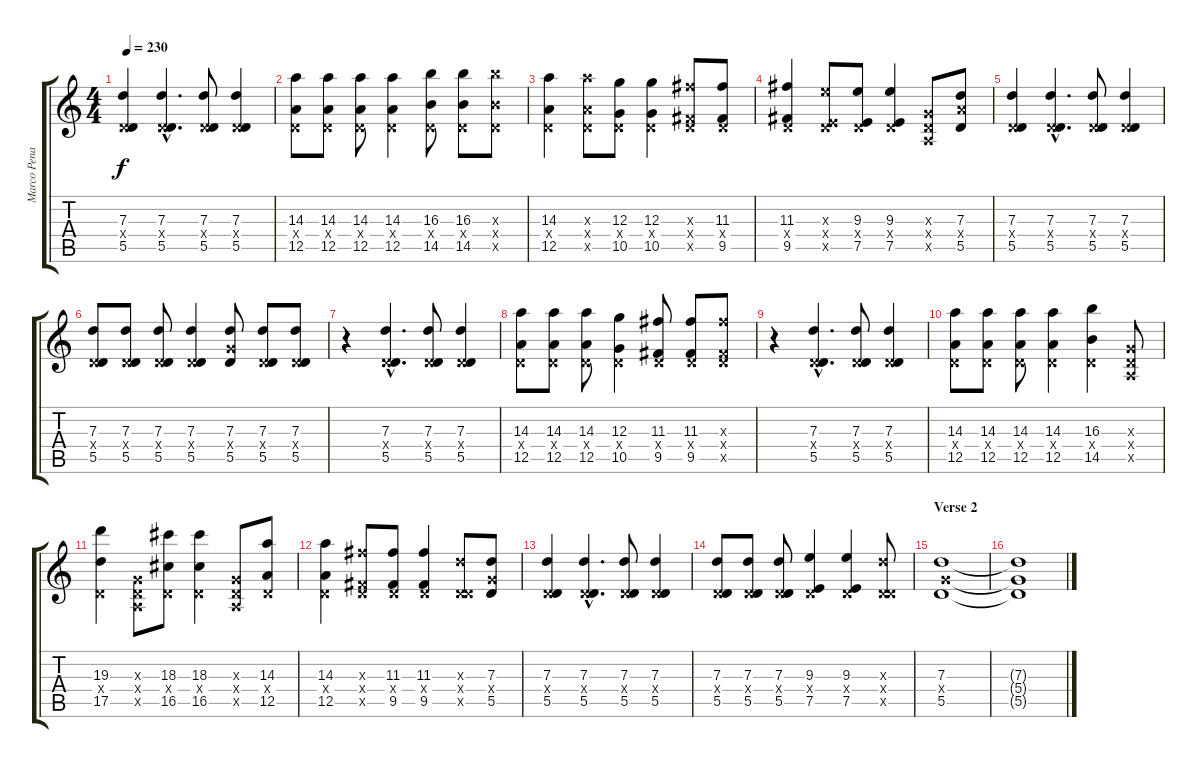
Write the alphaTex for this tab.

\track ("Marco Pena" "Marco Pena") {instrument distortionguitar}
\staff {score tabs}
\tuning (E4 B3 G3 D3 A2 E2) {hide}
\ts (4 4)
\tempo 230
\clef g2
\ks c
(7.3 0.4{x} 5.5).4{dy f} (7.3{hac} 0.4{hac x} 5.5{hac}).4{d} (7.3 0.4{x} 5.5).8 (7.3 0.4{x} 5.5).4 |
(14.3 0.4{x} 12.5).8 (14.3 0.4{x} 12.5).8 (14.3 0.4{x} 12.5).8 (14.3 0.4{x} 12.5).4 (16.3 0.4{x} 14.5).8 (16.3 0.4{x} 14.5).8 (16.3{x} 0.4{x} 14.5{x}).8 |
(14.3 0.4{x} 12.5).4 (14.3{x} 0.4{x} 12.5{x}).8 (12.3 0.4{x} 10.5).8 (12.3 0.4{x} 10.5).4 (11.3{x} 0.4{x} 9.5{x}).8 (11.3 0.4{x} 9.5).8 |
(11.3 0.4{x} 9.5).4 (9.3{x} 0.4{x} 7.5{x}).8 (9.3 0.4{x} 7.5).8 (9.3 0.4{x} 7.5).4 (0.3{x} 0.4{x} 0.5{x}).8 (7.3 7.4{x} 5.5).8 |
(7.3 0.4{x} 5.5).4 (7.3{hac} 0.4{hac x} 5.5{hac}).4{d} (7.3 0.4{x} 5.5).8 (7.3 0.4{x} 5.5).4 |
(7.3 0.4{x} 5.5).8 (7.3 0.4{x} 5.5).8 (7.3 0.4{x} 5.5).8 (7.3 0.4{x} 5.5).4 (7.3 5.4{x} 5.5).8 (7.3 0.4{x} 5.5).8 (7.3 0.4{x} 5.5).8 |
r.4 (7.3{hac} 0.4{hac x} 5.5{hac}).4{d} (7.3 0.4{x} 5.5).8 (7.3 0.4{x} 5.5).4 |
(14.3 0.4{x} 12.5).8 (14.3 0.4{x} 12.5).8 (14.3 0.4{x} 12.5).8 (12.3 0.4{x} 10.5).4 (11.3 0.4{x} 9.5).8 (11.3 0.4{x} 9.5).8 (11.3{x} 0.4{x} 9.5{x}).8 |
r.4 (7.3{hac} 0.4{hac x} 5.5{hac}).4{d} (7.3 0.4{x} 5.5).8 (7.3 0.4{x} 5.5).4 |
(14.3 0.4{x} 12.5).8 (14.3 0.4{x} 12.5).8 (14.3 0.4{x} 12.5).8 (14.3 0.4{x} 12.5).4 (16.3 0.4{x} 14.5).4 (0.3{x} 0.4{x} 0.5{x}).8 |
(19.3 0.4{x} 17.5).4 (0.3{x} 0.4{x} 0.5{x}).8 (18.3 0.4{x} 16.5).8 (18.3 0.4{x} 16.5).4 (0.3{x} 0.4{x} 0.5{x}).8 (14.3 0.4{x} 12.5).8 |
(14.3 0.4{x} 12.5).4 (11.3{x} 0.4{x} 9.5{x}).8 (11.3 0.4{x} 9.5).8 (11.3 0.4{x} 9.5).4 (7.3{x} 0.4{x} 5.5{x}).8 (7.3 5.4{x} 5.5).8 |
(7.3 0.4{x} 5.5).4 (7.3{hac} 0.4{hac x} 5.5{hac}).4{d} (7.3 0.4{x} 5.5).8 (7.3 0.4{x} 5.5).4 |
(7.3 0.4{x} 5.5).8 (7.3 0.4{x} 5.5).8 (7.3 0.4{x} 5.5).8 (9.3 0.4{x} 7.5).4 (9.3 0.4{x} 7.5).4 (7.3{x} 0.4{x} 5.5{x}).8 |
\section ("" "Verse 2")
(7.3 5.4{x} 5.5).1 |
(7.3{t} 5.4{t} 5.5{t}).1
